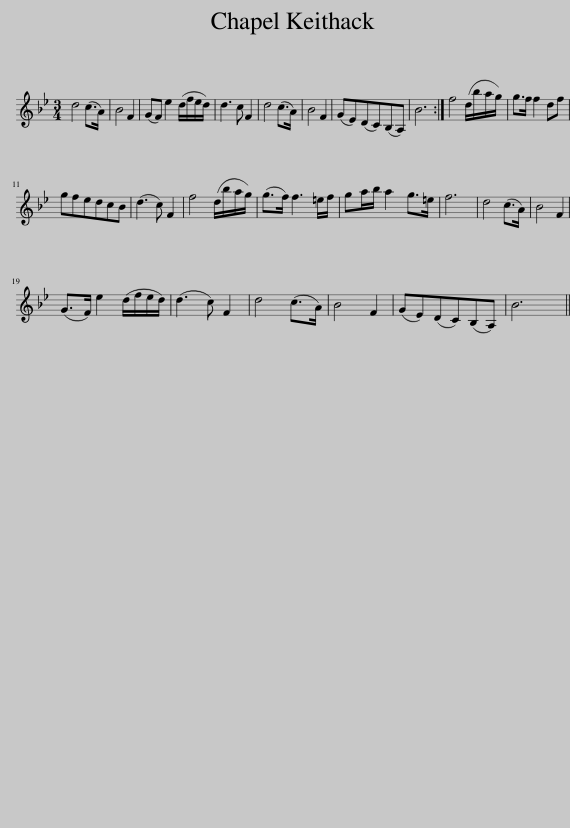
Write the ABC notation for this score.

X:1
L:1/8
M:3/4
I:linebreak $
K:Bb
V:1 treble
V:1
 d4 (c>A) | B4 F2 | (GF) e2 (d/f/e/d/) | d3 c F2 | d4 (c>A) | %5
 B4 F2 | (GE)(DC)(B,A,) | B6 :| f4 (d/b/a/g/) | g>f f2 df |$ %10
 gfedcB | (d3 c) F2 | f4 (d/b/a/g/) | (g>f) f3 =e/f/ | ga/b/ a2 g>=e | %15
 f6 | d4 (c>A) | B4 F2 |$ (G>F) e2 (d/f/e/d/) | (d3 c) F2 | %20
 d4 (c>A) | B4 F2 | (GE)(DC)(B,A,) | B6 || %24
